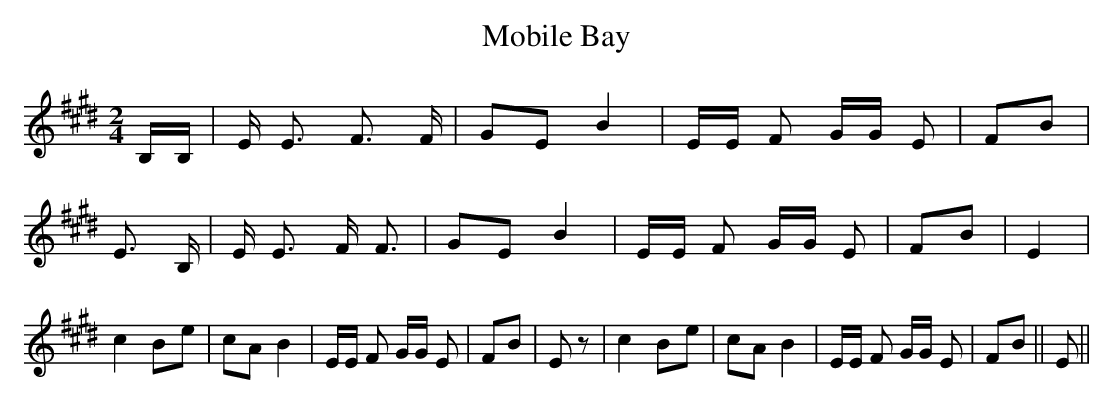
X:1
T:Mobile Bay
M:2/4
L:1/8
K:E
 B,/2B,/2| E/2 E3/2 F3/2 F/2| GE B2| E/2E/2 F G/2G/2 E| FB| E3/2 B,/2|\
 E/2 E3/2 F/2 F3/2| GE B2| E/2E/2 F G/2G/2 E| FB| E2| c2B-e| cA B2|\
 E/2E/2 F G/2G/2 E| FB| E z| c2B-e| cA B2| E/2E/2 F G/2G/2 E| FB||\
 E||
